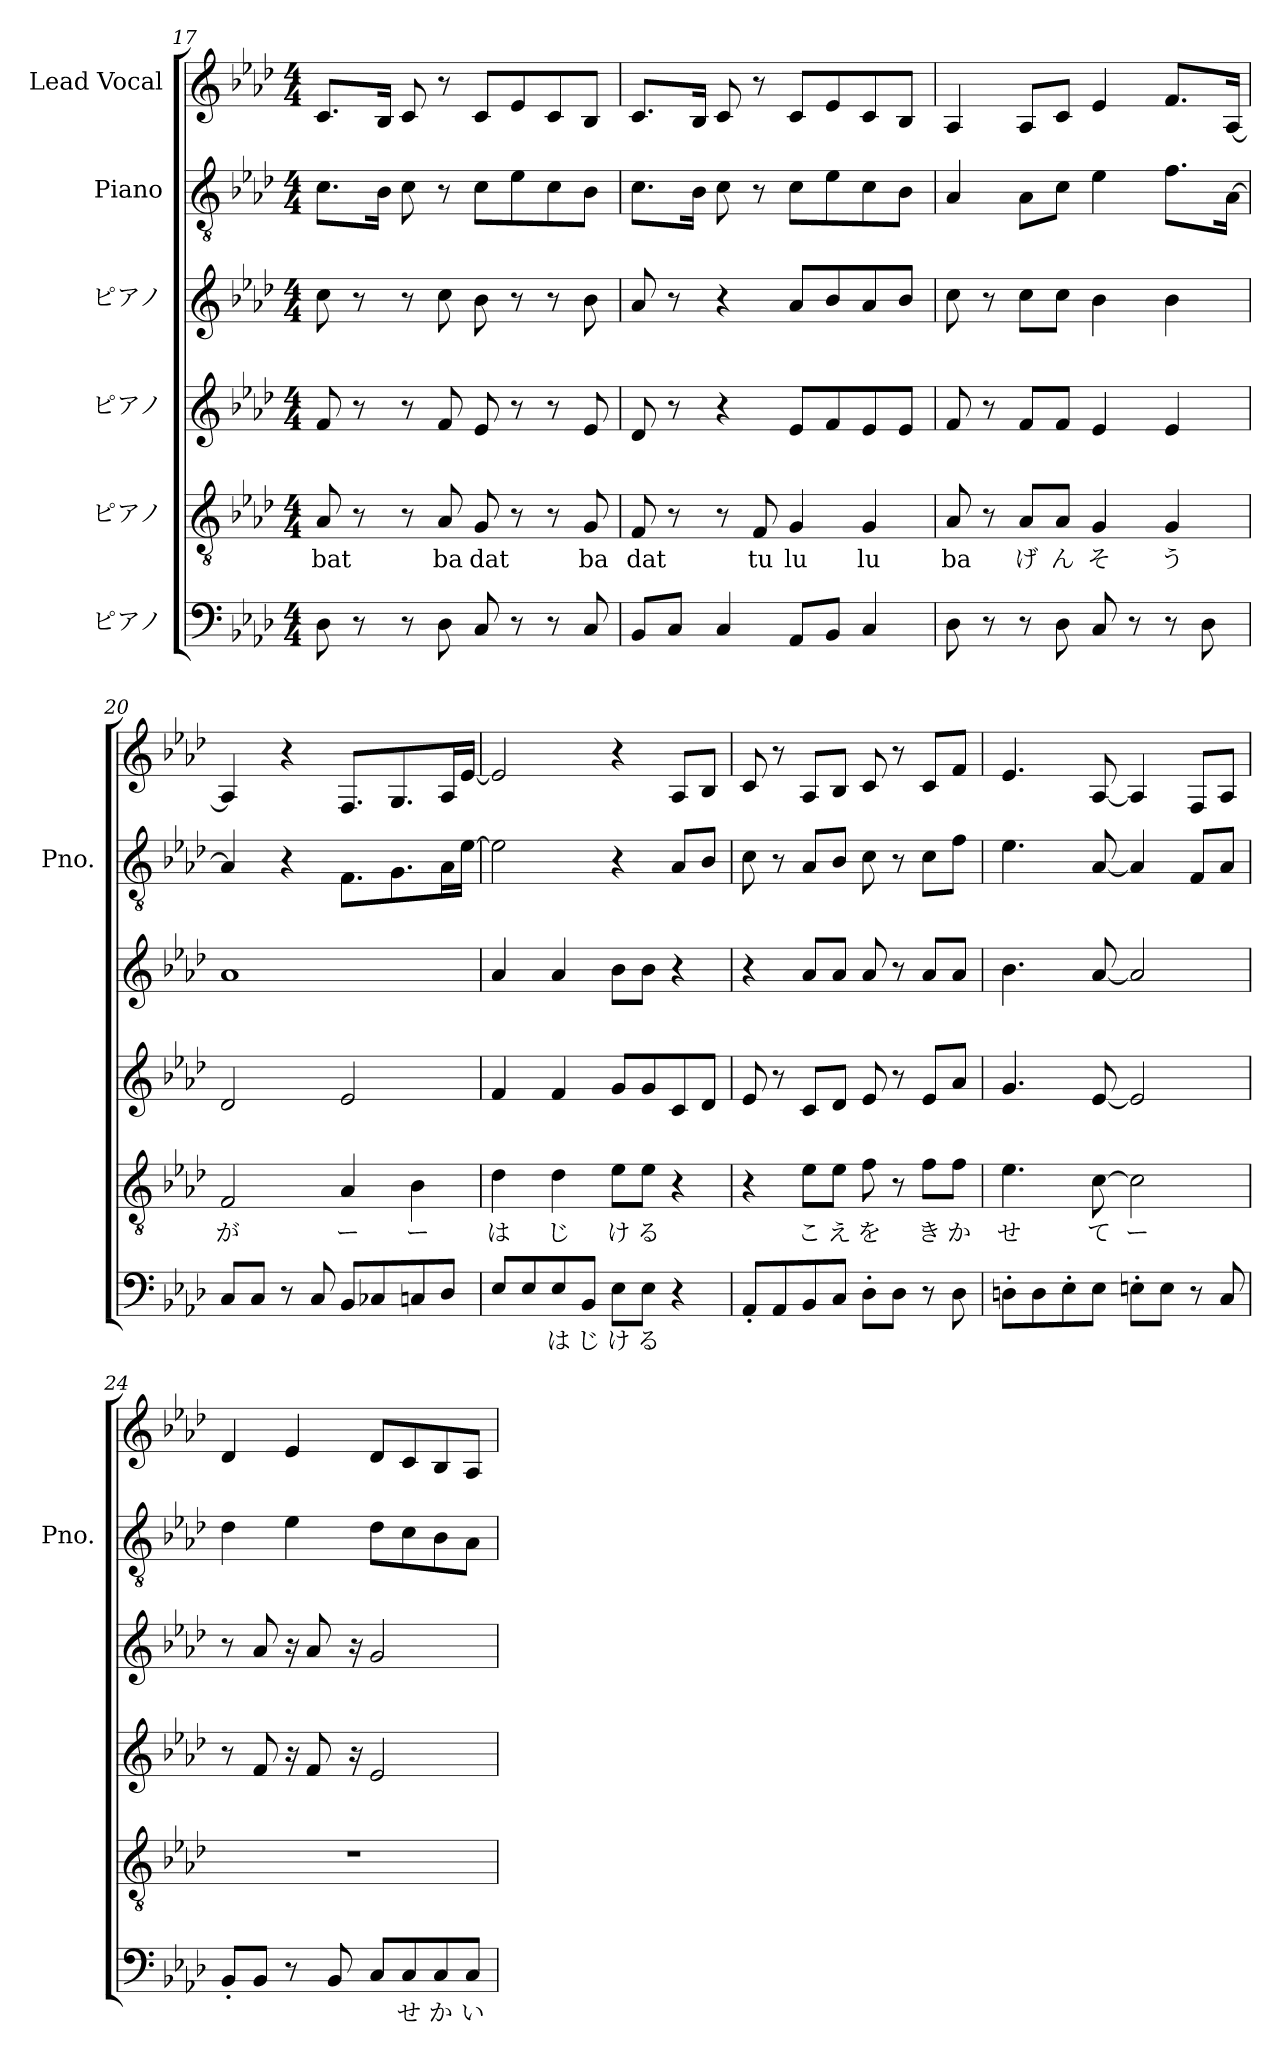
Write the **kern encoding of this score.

**kern	**text	**kern	**text	**kern	**kern	**kern	**kern
*part6	*part6	*part5	*part5	*part4	*part3	*part2	*part1
*staff6	*staff6	*staff5	*staff5	*staff4	*staff3	*staff2	*staff1
*I"ピアノ	*	*I"ピアノ	*	*I"ピアノ	*I"ピアノ	*I"Piano	*I"Lead Vocal
*	*	*	*	*	*	*I'Pno.	*
*clefF4	*	*clefGv2	*	*clefG2	*clefG2	*clefGv2	*clefG2
*k[b-e-a-d-]	*	*k[b-e-a-d-]	*	*k[b-e-a-d-]	*k[b-e-a-d-]	*k[b-e-a-d-]	*k[b-e-a-d-]
*M4/4	*	*M4/4	*	*M4/4	*M4/4	*M4/4	*M4/4
=17	=17	=17	=17	=17	=17	=17	=17
8D-	.	8A-	bat	8f	8cc	8.cL	8.cL
8r	.	8r	.	8r	8r	.	.
.	.	.	.	.	.	16B-Jk	16B-Jk
8r	.	8r	.	8r	8r	8c	8c
8D-	.	8A-	ba	8f	8cc	8r	8r
8C	.	8G	dat	8e-	8b-	8cL	8cL
8r	.	8r	.	8r	8r	8e-	8e-
8r	.	8r	.	8r	8r	8c	8c
8C	.	8G	ba	8e-	8b-	8B-J	8B-J
=18	=18	=18	=18	=18	=18	=18	=18
8BB-L	.	8F	dat	8d-	8a-	8.cL	8.cL
8CJ	.	8r	.	8r	8r	.	.
.	.	.	.	.	.	16B-Jk	16B-Jk
4C	.	8r	.	4r	4r	8c	8c
.	.	8F	tu	.	.	8r	8r
8AA-L	.	4G	lu	8e-L	8a-L	8cL	8cL
8BB-J	.	.	.	8f	8b-	8e-	8e-
4C	.	4G	lu	8e-	8a-	8c	8c
.	.	.	.	8e-J	8b-J	8B-J	8B-J
=19	=19	=19	=19	=19	=19	=19	=19
8D-	.	8A-	ba	8f	8cc	4A-	4A-
8r	.	8r	.	8r	8r	.	.
8r	.	8A-L	げ	8fL	8ccL	8A-L	8A-L
8D-	.	8A-J	ん	8fJ	8ccJ	8cJ	8cJ
8C	.	4G	そ	4e-	4b-	4e-	4e-
8r	.	.	.	.	.	.	.
8r	.	4G	う	4e-	4b-	8.fL	8.fL
8D-	.	.	.	.	.	.	.
.	.	.	.	.	.	[16A-Jk	[16A-Jk
=20	=20	=20	=20	=20	=20	=20	=20
8CL	.	2F	が	2d-	1a-	4A-]	4A-]
8CJ	.	.	.	.	.	.	.
8r	.	.	.	.	.	4r	4r
8C	.	.	.	.	.	.	.
8BB-L	.	4A-	ー	2e-	.	8.FL	8.FL
8C-X	.	.	.	.	.	.	.
.	.	.	.	.	.	8.G	8.G
8Cn	.	4B-	ー	.	.	.	.
8D-J	.	.	.	.	.	16A-L	16A-L
.	.	.	.	.	.	[16e-JJ	[16e-JJ
=21	=21	=21	=21	=21	=21	=21	=21
8E-L	.	4d-	は	4f	4a-	2e-]	2e-]
8E-	.	.	.	.	.	.	.
8E-	は	4d-	じ	4f	4a-	.	.
8BB-J	じ	.	.	.	.	.	.
8E-L	け	8e-L	け	8gL	8b-L	4r	4r
8E-J	る	8e-J	る	8g	8b-J	.	.
4r	.	4r	.	8c	4r	8A-L	8A-L
.	.	.	.	8d-J	.	8B-J	8B-J
=22	=22	=22	=22	=22	=22	=22	=22
8AA-'L	.	4r	.	8e-	4r	8c	8c
8AA-	.	.	.	8r	.	8r	8r
8BB-	.	8e-L	こ	8cL	8a-L	8A-L	8A-L
8CJ	.	8e-J	え	8d-J	8a-J	8B-J	8B-J
8D-'L	.	8f	を	8e-	8a-	8c	8c
8D-J	.	8r	.	8r	8r	8r	8r
8r	.	8fL	き	8e-L	8a-L	8cL	8cL
8D-	.	8fJ	か	8a-J	8a-J	8fJ	8fJ
=23	=23	=23	=23	=23	=23	=23	=23
8Dn'L	.	4.e-	せ	4.g	4.b-	4.e-	4.e-
8D	.	.	.	.	.	.	.
8E-'	.	.	.	.	.	.	.
8E-J	.	[8c	て	[8e-	[8a-	[8A-	[8A-
8En'L	.	2c]	ー	2e-]	2a-]	4A-]	4A-]
8EJ	.	.	.	.	.	.	.
8r	.	.	.	.	.	8FL	8FL
8C	.	.	.	.	.	8A-J	8A-J
=24	=24	=24	=24	=24	=24	=24	=24
8BB-'L	.	1r	.	8r	8r	4d-	4d-
8BB-J	.	.	.	8f	8a-	.	.
8r	.	.	.	16r	16r	4e-	4e-
.	.	.	.	8f	8a-	.	.
8BB-	.	.	.	.	.	.	.
.	.	.	.	16r	16r	.	.
8CL	.	.	.	2e-	2g	8d-L	8d-L
8C	せ	.	.	.	.	8c	8c
8C	か	.	.	.	.	8B-	8B-
8CJ	い	.	.	.	.	8A-J	8A-J
=	=	=	=	=	=	=	=
*-	*-	*-	*-	*-	*-	*-	*-
